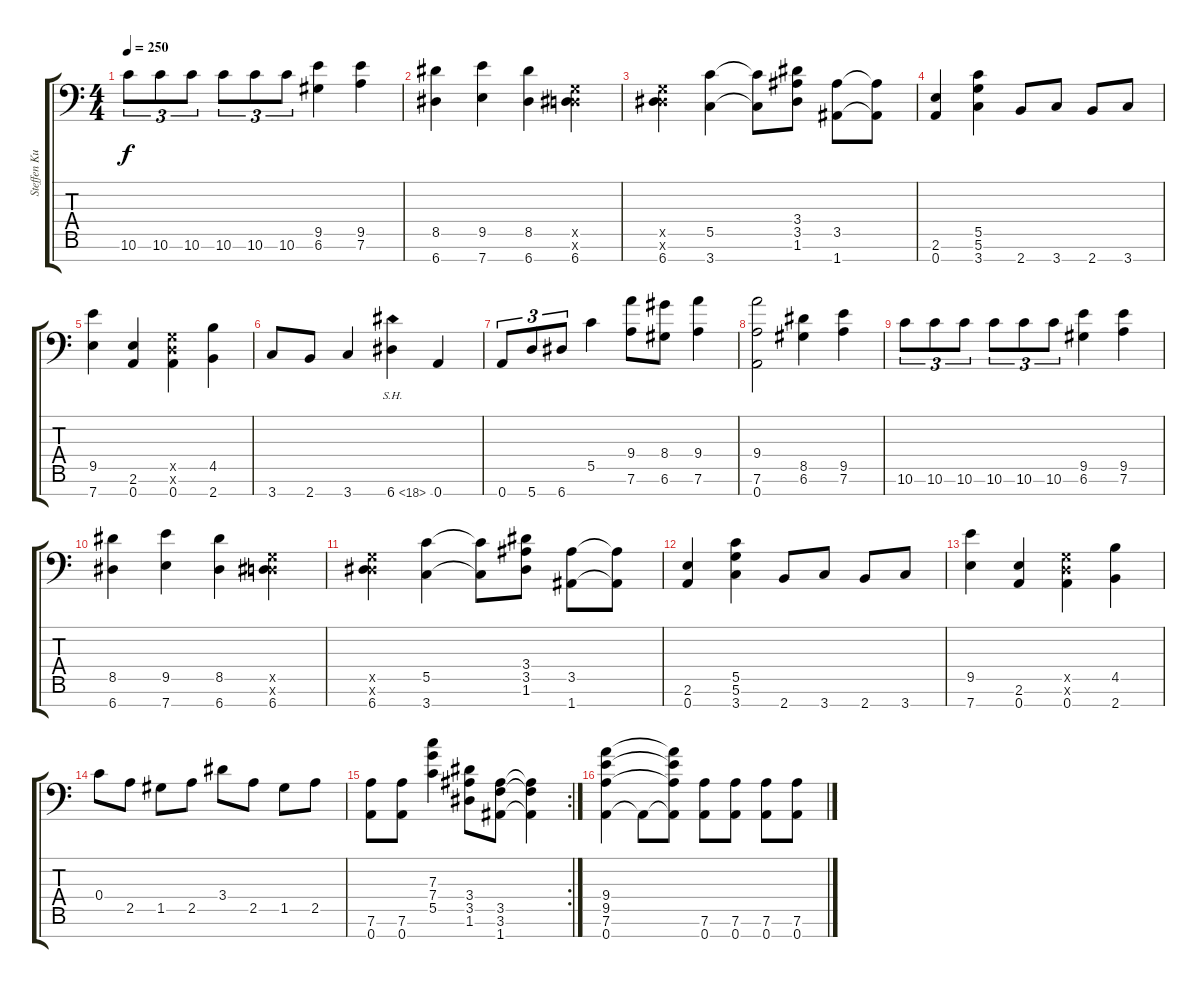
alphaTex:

\track ("Steffen Kummerer" "Steffen Ku") {instrument distortionguitar}
\staff {score tabs}
\tuning (D4 A3 F3 C3 G2 D2 A1) {hide}
\ts (4 4)
\tempo 250
\clef f4
\ks c
10.6.8{tu (3 2) dy f} 10.6.8{tu (3 2)} 10.6.8{tu (3 2)} 10.6.8{tu (3 2)} 10.6.8{tu (3 2)} 10.6.8{tu (3 2)} (9.5 6.6).4 (9.5 7.6).4 |
(8.5 6.7).4 (9.5 7.7).4 (8.5 6.7).4 (0.5{x} 0.6{x} 6.7).4 |
(0.5{x} 0.6{x} 6.7).4 (5.5 3.7).4 (5.5{t} 3.7{t}).8 (3.4 3.5 1.6).8 (3.5 1.7).8 (3.5{t} 1.7{t}).8 |
(2.6 0.7).4 (5.5 5.6 3.7).4 2.7.8 3.7.8 2.7.8 3.7.8 |
(9.5 7.7).4 (2.6 0.7).4 (0.5{x} 0.6{x} 0.7).4 (4.5 2.7).4 |
3.7.8 2.7.8 3.7.4 6.7{sh 12}.4 0.7.4 |
0.7.8{tu (3 2)} 5.7.8{tu (3 2)} 6.7.8{tu (3 2)} 5.5.4 (9.4 7.6).8 (8.4 6.6).8 (9.4 7.6).4 |
(9.4 7.6 0.7).2 (8.5 6.6).4 (9.5 7.6).4 |
10.6.8{tu (3 2)} 10.6.8{tu (3 2)} 10.6.8{tu (3 2)} 10.6.8{tu (3 2)} 10.6.8{tu (3 2)} 10.6.8{tu (3 2)} (9.5 6.6).4 (9.5 7.6).4 |
(8.5 6.7).4 (9.5 7.7).4 (8.5 6.7).4 (0.5{x} 0.6{x} 6.7).4 |
(0.5{x} 0.6{x} 6.7).4 (5.5 3.7).4 (5.5{t} 3.7{t}).8 (3.4 3.5 1.6).8 (3.5 1.7).8 (3.5{t} 1.7{t}).8 |
(2.6 0.7).4 (5.5 5.6 3.7).4 2.7.8 3.7.8 2.7.8 3.7.8 |
(9.5 7.7).4 (2.6 0.7).4 (0.5{x} 0.6{x} 0.7).4 (4.5 2.7).4 |
0.4.8 2.5.8 1.5.8 2.5.8 3.4.8 2.5.8 1.5.8 2.5.8 |
\rc 2
(7.6 0.7).8 (7.6 0.7).8 (7.3 7.4 5.5).4 (3.4 3.5 1.6).8 (3.5 3.6 1.7).8 (3.5{t} 3.6{t} 1.7{t}).4 |
(9.4 9.5 7.6 0.7).4 0.7{t}.8 (9.4{t} 9.5{t} 7.6{t} 0.7{t}).8 (7.6 0.7).8 (7.6 0.7).8 (7.6 0.7).8 (7.6 0.7).8
